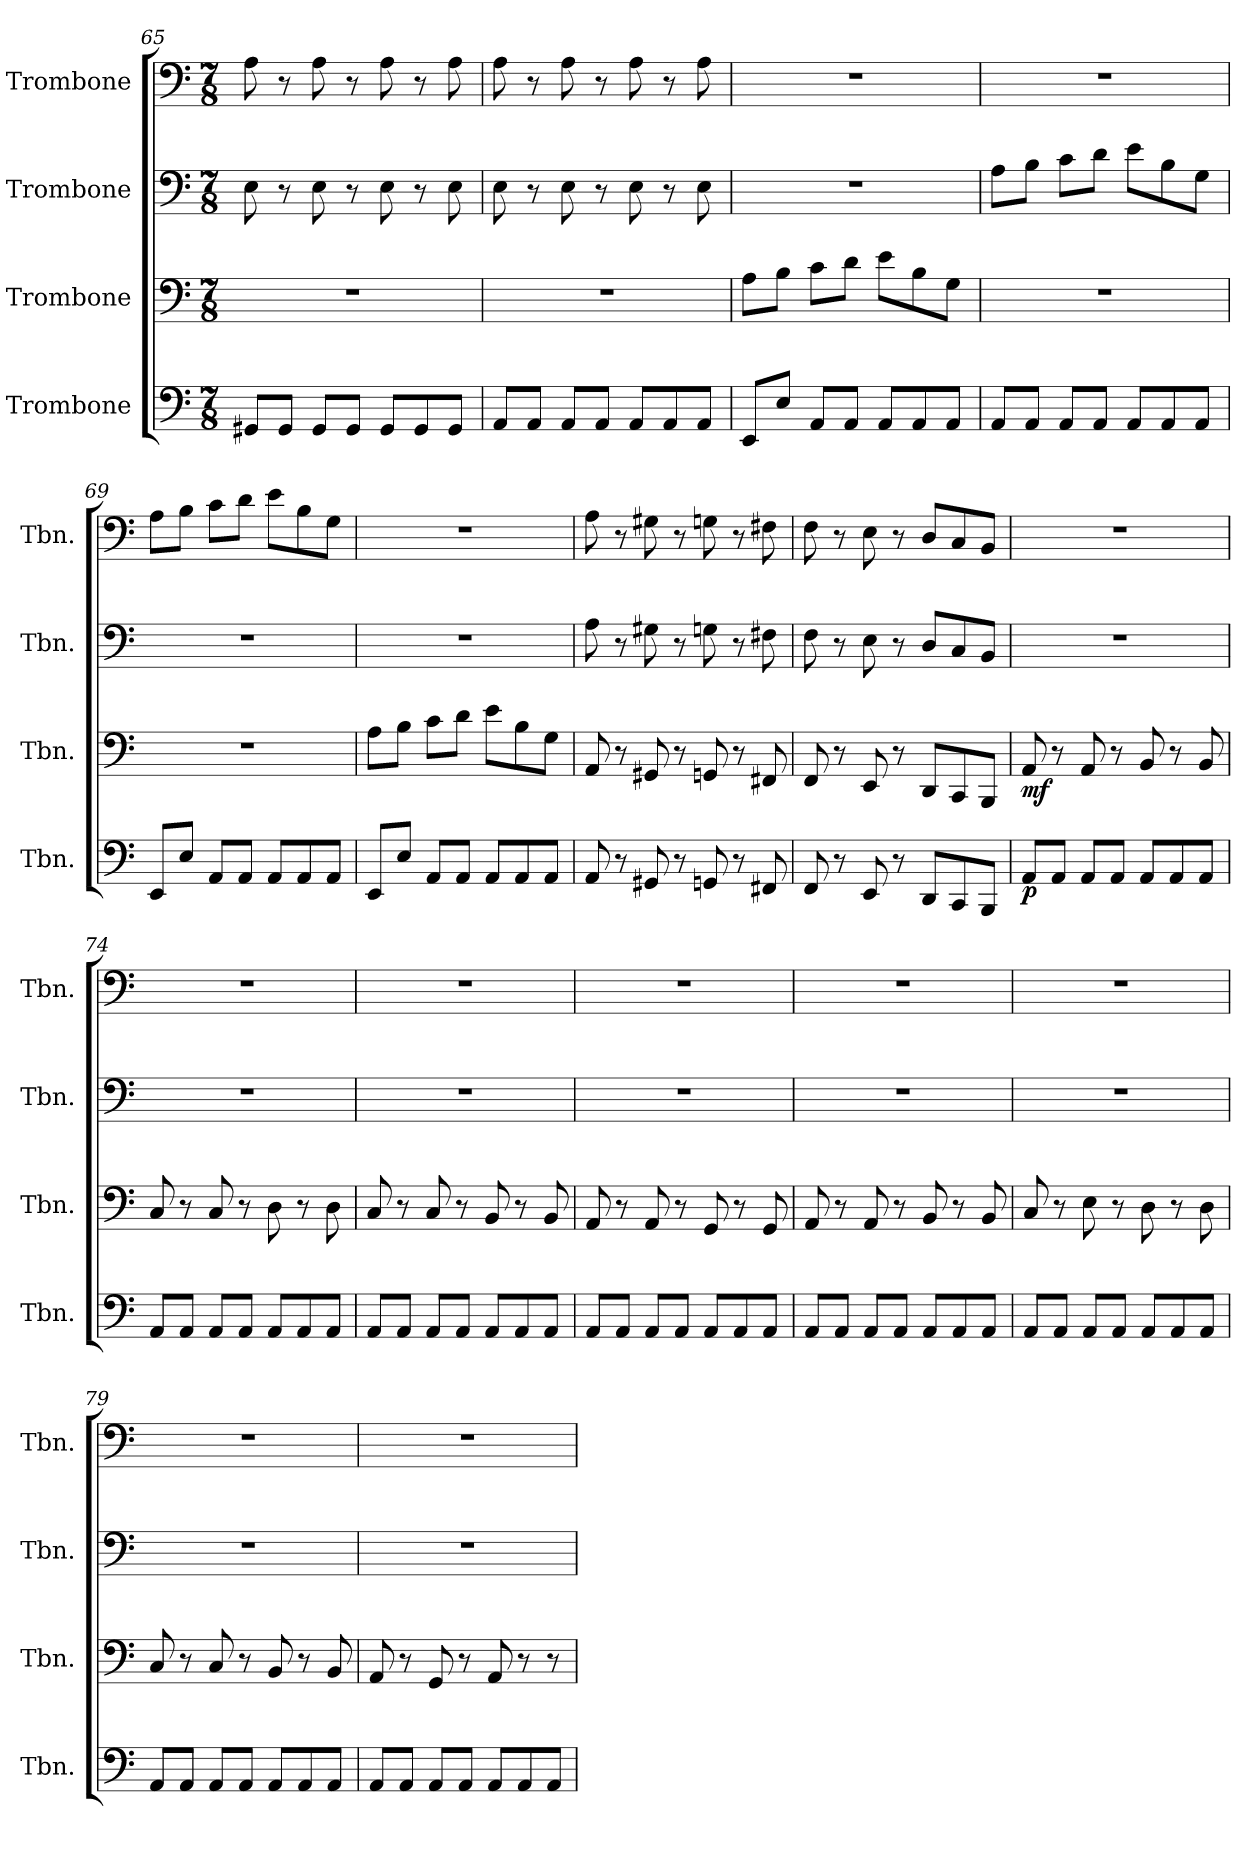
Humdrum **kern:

**kern	**dynam	**kern	**dynam	**kern	**kern
*part4	*part4	*part3	*part3	*part2	*part1
*staff4	*staff4	*staff3	*staff3	*staff2	*staff1
*I"Trombone	*	*I"Trombone	*	*I"Trombone	*I"Trombone
*I'Tbn.	*	*I'Tbn.	*	*I'Tbn.	*I'Tbn.
!!LO:PB:g=z
*clefF4	*	*clefF4	*	*clefF4	*clefF4
*k[]	*	*k[]	*	*k[]	*k[]
*M7/8	*	*M7/8	*	*M7/8	*M7/8
=65	=65	=65	=65	=65	=65
8GG#X/L	.	2..r	.	8E\	8A\
8GG#/J	.	.	.	8r	8r
8GG#/L	.	.	.	8E\	8A\
8GG#/J	.	.	.	8r	8r
8GG#/L	.	.	.	8E\	8A\
8GG#/	.	.	.	8r	8r
8GG#/J	.	.	.	8E\	8A\
=66	=66	=66	=66	=66	=66
8AA/L	.	2..r	.	8E\	8A\
8AA/J	.	.	.	8r	8r
8AA/L	.	.	.	8E\	8A\
8AA/J	.	.	.	8r	8r
8AA/L	.	.	.	8E\	8A\
8AA/	.	.	.	8r	8r
8AA/J	.	.	.	8E\	8A\
=67	=67	=67	=67	=67	=67
8EE/L	.	8A\L	.	2..r	2..r
8E/J	.	8B\J	.	.	.
8AA/L	.	8c\L	.	.	.
8AA/J	.	8d\J	.	.	.
8AA/L	.	8e\L	.	.	.
8AA/	.	8B\	.	.	.
8AA/J	.	8G\J	.	.	.
=68	=68	=68	=68	=68	=68
8AA/L	.	2..r	.	8A\L	2..r
8AA/J	.	.	.	8B\J	.
8AA/L	.	.	.	8c\L	.
8AA/J	.	.	.	8d\J	.
8AA/L	.	.	.	8e\L	.
8AA/	.	.	.	8B\	.
8AA/J	.	.	.	8G\J	.
=69	=69	=69	=69	=69	=69
8EE/L	.	2..r	.	2..r	8A\L
8E/J	.	.	.	.	8B\J
8AA/L	.	.	.	.	8c\L
8AA/J	.	.	.	.	8d\J
8AA/L	.	.	.	.	8e\L
8AA/	.	.	.	.	8B\
8AA/J	.	.	.	.	8G\J
!!LO:LB:g=z
=70	=70	=70	=70	=70	=70
8EE/L	.	8A\L	.	2..r	2..r
8E/J	.	8B\J	.	.	.
8AA/L	.	8c\L	.	.	.
8AA/J	.	8d\J	.	.	.
8AA/L	.	8e\L	.	.	.
8AA/	.	8B\	.	.	.
8AA/J	.	8G\J	.	.	.
=71	=71	=71	=71	=71	=71
8AA/	.	8AA/	.	8A\	8A\
8r	.	8r	.	8r	8r
8GG#X/	.	8GG#X/	.	8G#X\	8G#X\
8r	.	8r	.	8r	8r
8GGn/	.	8GGn/	.	8Gn\	8Gn\
8r	.	8r	.	8r	8r
8FF#X/	.	8FF#X/	.	8F#X\	8F#X\
=72	=72	=72	=72	=72	=72
8FF/	.	8FF/	.	8F\	8F\
8r	.	8r	.	8r	8r
8EE/	.	8EE/	.	8E\	8E\
8r	.	8r	.	8r	8r
8DD/L	.	8DD/L	.	8D/L	8D/L
8CC/	.	8CC/	.	8C/	8C/
8BBB/J	.	8BBB/J	.	8BB/J	8BB/J
=73	=73	=73	=73	=73	=73
!	!LO:DY:b	!	!LO:DY:b	!	!
8AA/L	p	8AA/	mf	2..r	2..r
8AA/J	.	8r	.	.	.
8AA/L	.	8AA/	.	.	.
8AA/J	.	8r	.	.	.
8AA/L	.	8BB/	.	.	.
8AA/	.	8r	.	.	.
8AA/J	.	8BB/	.	.	.
!!LO:LB:g=z
=74	=74	=74	=74	=74	=74
8AA/L	.	8C/	.	2..r	2..r
8AA/J	.	8r	.	.	.
8AA/L	.	8C/	.	.	.
8AA/J	.	8r	.	.	.
8AA/L	.	8D\	.	.	.
8AA/	.	8r	.	.	.
8AA/J	.	8D\	.	.	.
=75	=75	=75	=75	=75	=75
8AA/L	.	8C/	.	2..r	2..r
8AA/J	.	8r	.	.	.
8AA/L	.	8C/	.	.	.
8AA/J	.	8r	.	.	.
8AA/L	.	8BB/	.	.	.
8AA/	.	8r	.	.	.
8AA/J	.	8BB/	.	.	.
=76	=76	=76	=76	=76	=76
8AA/L	.	8AA/	.	2..r	2..r
8AA/J	.	8r	.	.	.
8AA/L	.	8AA/	.	.	.
8AA/J	.	8r	.	.	.
8AA/L	.	8GG/	.	.	.
8AA/	.	8r	.	.	.
8AA/J	.	8GG/	.	.	.
=77	=77	=77	=77	=77	=77
8AA/L	.	8AA/	.	2..r	2..r
8AA/J	.	8r	.	.	.
8AA/L	.	8AA/	.	.	.
8AA/J	.	8r	.	.	.
8AA/L	.	8BB/	.	.	.
8AA/	.	8r	.	.	.
8AA/J	.	8BB/	.	.	.
=78	=78	=78	=78	=78	=78
8AA/L	.	8C/	.	2..r	2..r
8AA/J	.	8r	.	.	.
8AA/L	.	8E\	.	.	.
8AA/J	.	8r	.	.	.
8AA/L	.	8D\	.	.	.
8AA/	.	8r	.	.	.
8AA/J	.	8D\	.	.	.
!!LO:PB:g=z
=79	=79	=79	=79	=79	=79
8AA/L	.	8C/	.	2..r	2..r
8AA/J	.	8r	.	.	.
8AA/L	.	8C/	.	.	.
8AA/J	.	8r	.	.	.
8AA/L	.	8BB/	.	.	.
8AA/	.	8r	.	.	.
8AA/J	.	8BB/	.	.	.
=80	=80	=80	=80	=80	=80
8AA/L	.	8AA/	.	2..r	2..r
8AA/J	.	8r	.	.	.
8AA/L	.	8GG/	.	.	.
8AA/J	.	8r	.	.	.
8AA/L	.	8AA/	.	.	.
8AA/	.	8r	.	.	.
8AA/J	.	8r	.	.	.
=	=	=	=	=	=
*-	*-	*-	*-	*-	*-
